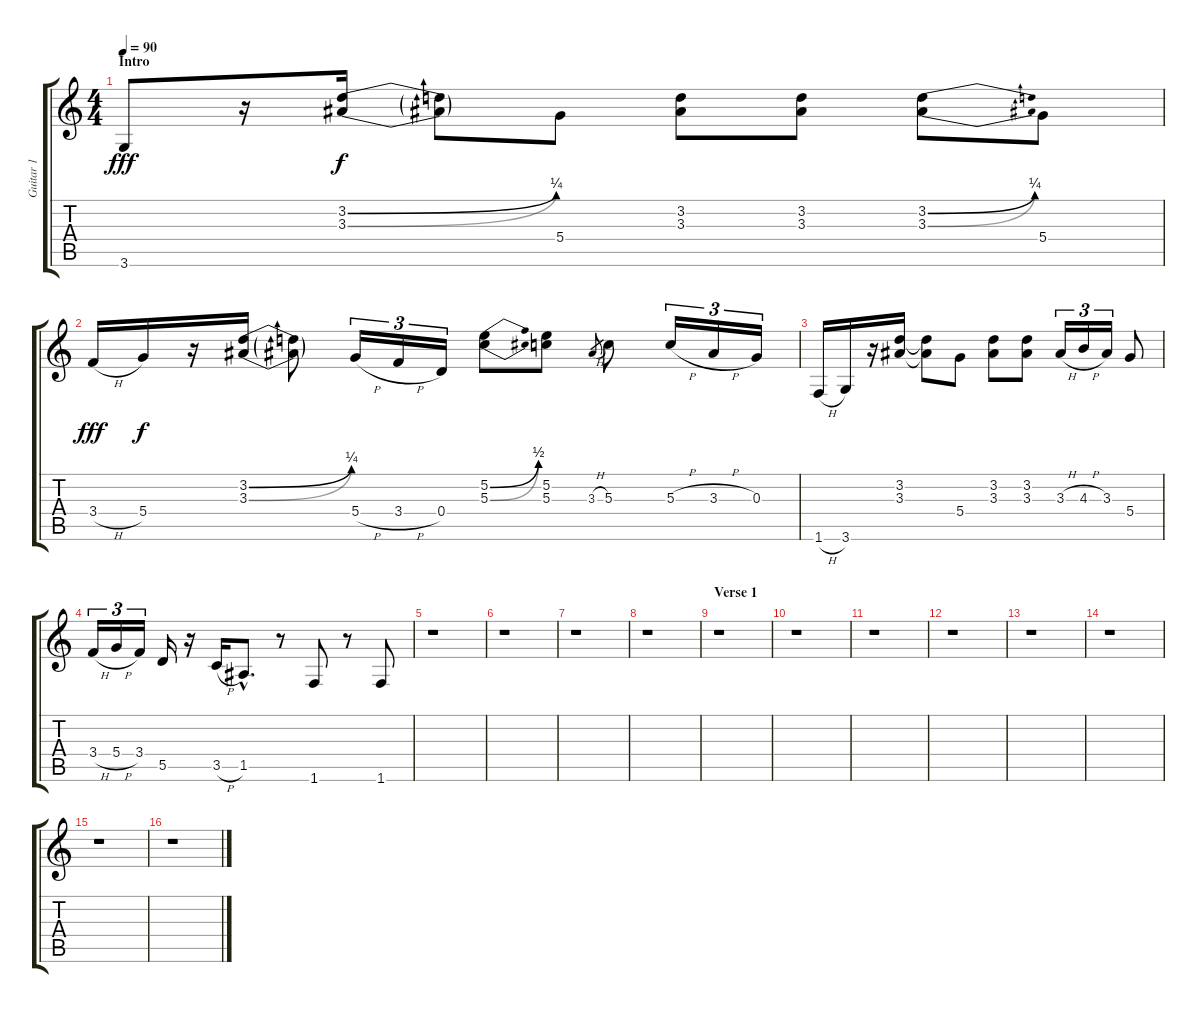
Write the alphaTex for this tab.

\track ("Guitar 1" "Guitar 1") {instrument acousticguitarsteel}
\staff {score tabs}
\tuning (E4 B3 G3 D3 A2 E2) {hide}
\ts (4 4)
\section ("" "Intro")
\tempo 90
\clef g2
\ks c
3.6.8{dy fff instrument acousticguitarsteel} r.16 (3.2{be (bend 0 0 60 1)} 3.3{be (bend 0 0 60 1)}).16{dy f} (3.2{t} 3.3{t}).8 5.4.8 (3.2 3.3).8 (3.2 3.3).8 (3.2{be (bend 0 0 60 1)} 3.3{be (bend 0 0 60 1)}).8 5.4.8 |
3.4{h}.16{dy fff} 5.4.16{dy f} r.16 (3.2{be (bend 0 0 60 1)} 3.3{be (bend 0 0 60 1)}).16 (3.2{t} 3.3{t}).8 5.4{h}.16{tu (3 2)} 3.4{h}.16{tu (3 2)} 0.4.16{tu (3 2)} (5.2{be (bend 0 0 60 2)} 5.3{be (bend 0 0 60 2)}).8 (5.2 5.3).8 3.3{h}.8{gr} 5.3.8 5.3{h}.16{tu (3 2)} 3.3{h}.16{tu (3 2)} 0.3.16{tu (3 2)} |
1.6{h}.16 3.6.16 r.16 (3.2 3.3).16 (3.2{t} 3.3{t}).8 5.4.8 (3.2 3.3).8 (3.2 3.3).8 3.3{h}.16{tu (3 2)} 4.3{h}.16{tu (3 2)} 3.3.16{tu (3 2)} 5.4.8 |
3.4{h}.16{tu (3 2)} 5.4{h}.16{tu (3 2)} 3.4.16{tu (3 2)} 5.5.16 r.16 3.5{h}.16 1.5{hac}.8{d} r.8 1.6.8 r.8 1.6.8 |
r.1 |
r.1 |
r.1 |
r.1 |
\section ("" "Verse 1")
r.1 |
r.1 |
r.1 |
r.1 |
r.1 |
r.1 |
r.1 |
r.1
